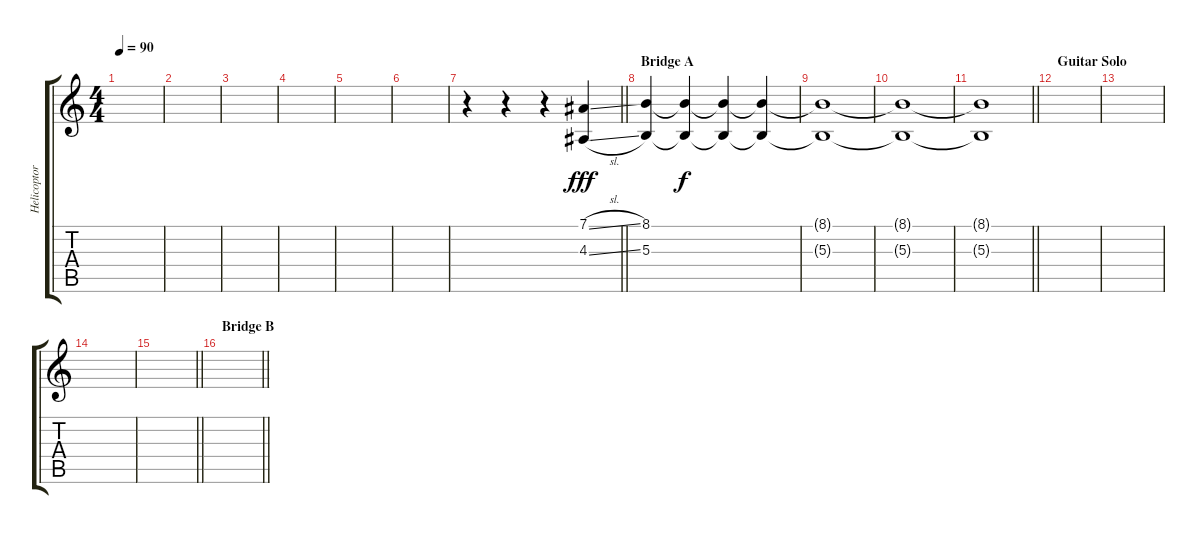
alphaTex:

\track ("Helicoptor Sound" "Helicoptor") {instrument helicopter}
\staff {score tabs}
\tuning (Eb4 B3 Gb3 Db3 Ab2 Eb2) {hide}
\ts (4 4)
\tempo 90
\clef g2
\ks c
|
|
|
|
|
|
\barLineRight lightlight
r.4{volume 12 instrument helicopter} r.4 r.4 (7.1{sl} 4.3{sl}).4{dy fff volume 0 balance 0} |
\section ("" "Bridge A")
(8.1 5.3).4 (8.1{t} 5.3{t}).4{dy f} (8.1{t} 5.3{t}).4 (8.1{t} 5.3{t}).4 |
(8.1{t} 5.3{t}).1 |
(8.1{t} 5.3{t}).1 |
\barLineRight lightlight
(8.1{t} 5.3{t}).1 |
\section ("" "Guitar Solo")
|
|
|
\barLineRight lightlight
|
\section ("" "Bridge B")
\barLineRight lightlight
